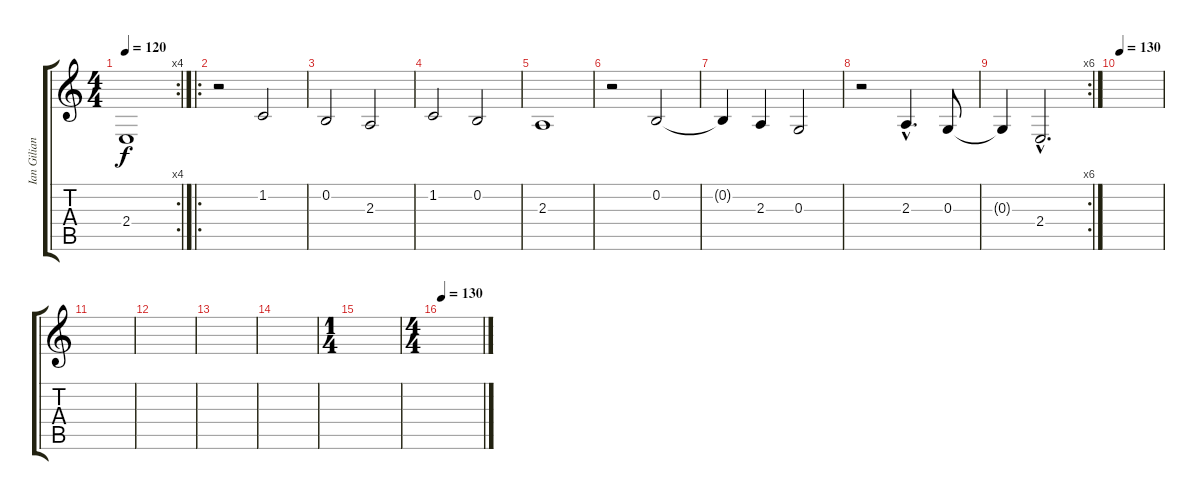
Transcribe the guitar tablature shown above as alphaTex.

\track ("Ian Gilian" "Ian Gilian") {instrument violin}
\staff {score tabs}
\tuning (E4 B3 G3 D3 A2 E2) {hide}
\rc 4
\ts (4 4)
\tempo 120
\clef g2
\ks c
2.4{t}.1{dy f} |
\ro
r.2 1.2.2 |
0.2.2 2.3.2 |
1.2.2 0.2.2 |
2.3.1 |
r.2 0.2.2 |
0.2{t}.4 2.3.4 0.3.2 |
r.2 2.3{hac}.4{d} 0.3.8 |
\rc 6
0.3{t}.4 2.4{hac}.2{d} |
\tempo 130
|
|
|
|
|
\ts (1 4)
|
\ts (4 4)
\tempo 130
